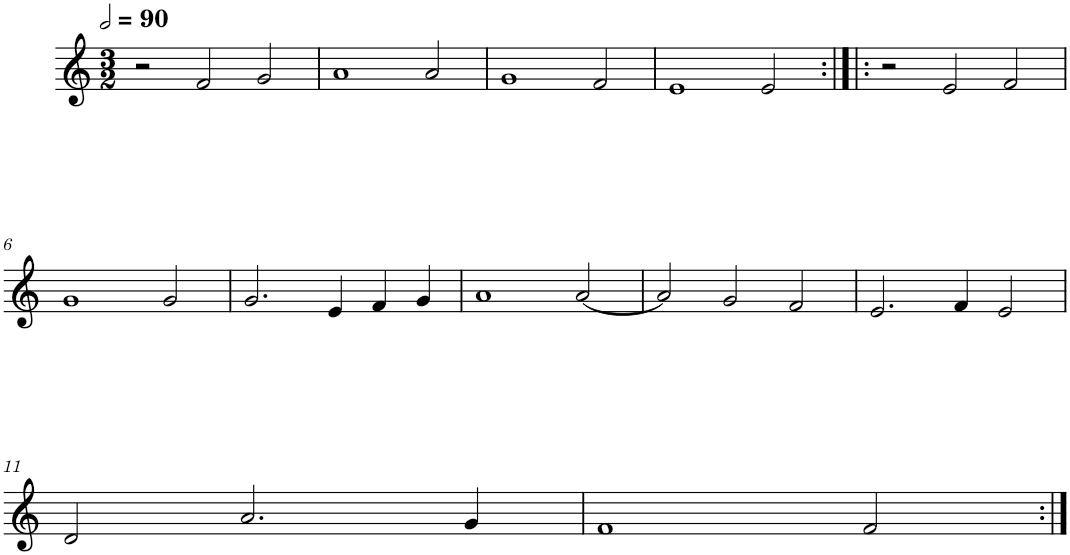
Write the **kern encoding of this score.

**kern
*part1
*staff1
*I"Quatre parties
*clefG2
*k[]
*M3/2
*MM180
=1
2r
2f/
2g/
=2
1a
2a/
=3
1g
2f/
=4
1e
2e/
=5:|!|:
2r
2e/
2f/
!!LO:LB:g=z
=6
1g
2g/
=7
2.g/
4e/
4f/
4g/
=8
1a
[2a/
=9
2a/]
2g/
2f/
=10
2.e/
4f/
2e/
!!LO:LB:g=z
=11
2d/
2.a/
4g/
=12
1f
2f/
=:|!
*-
